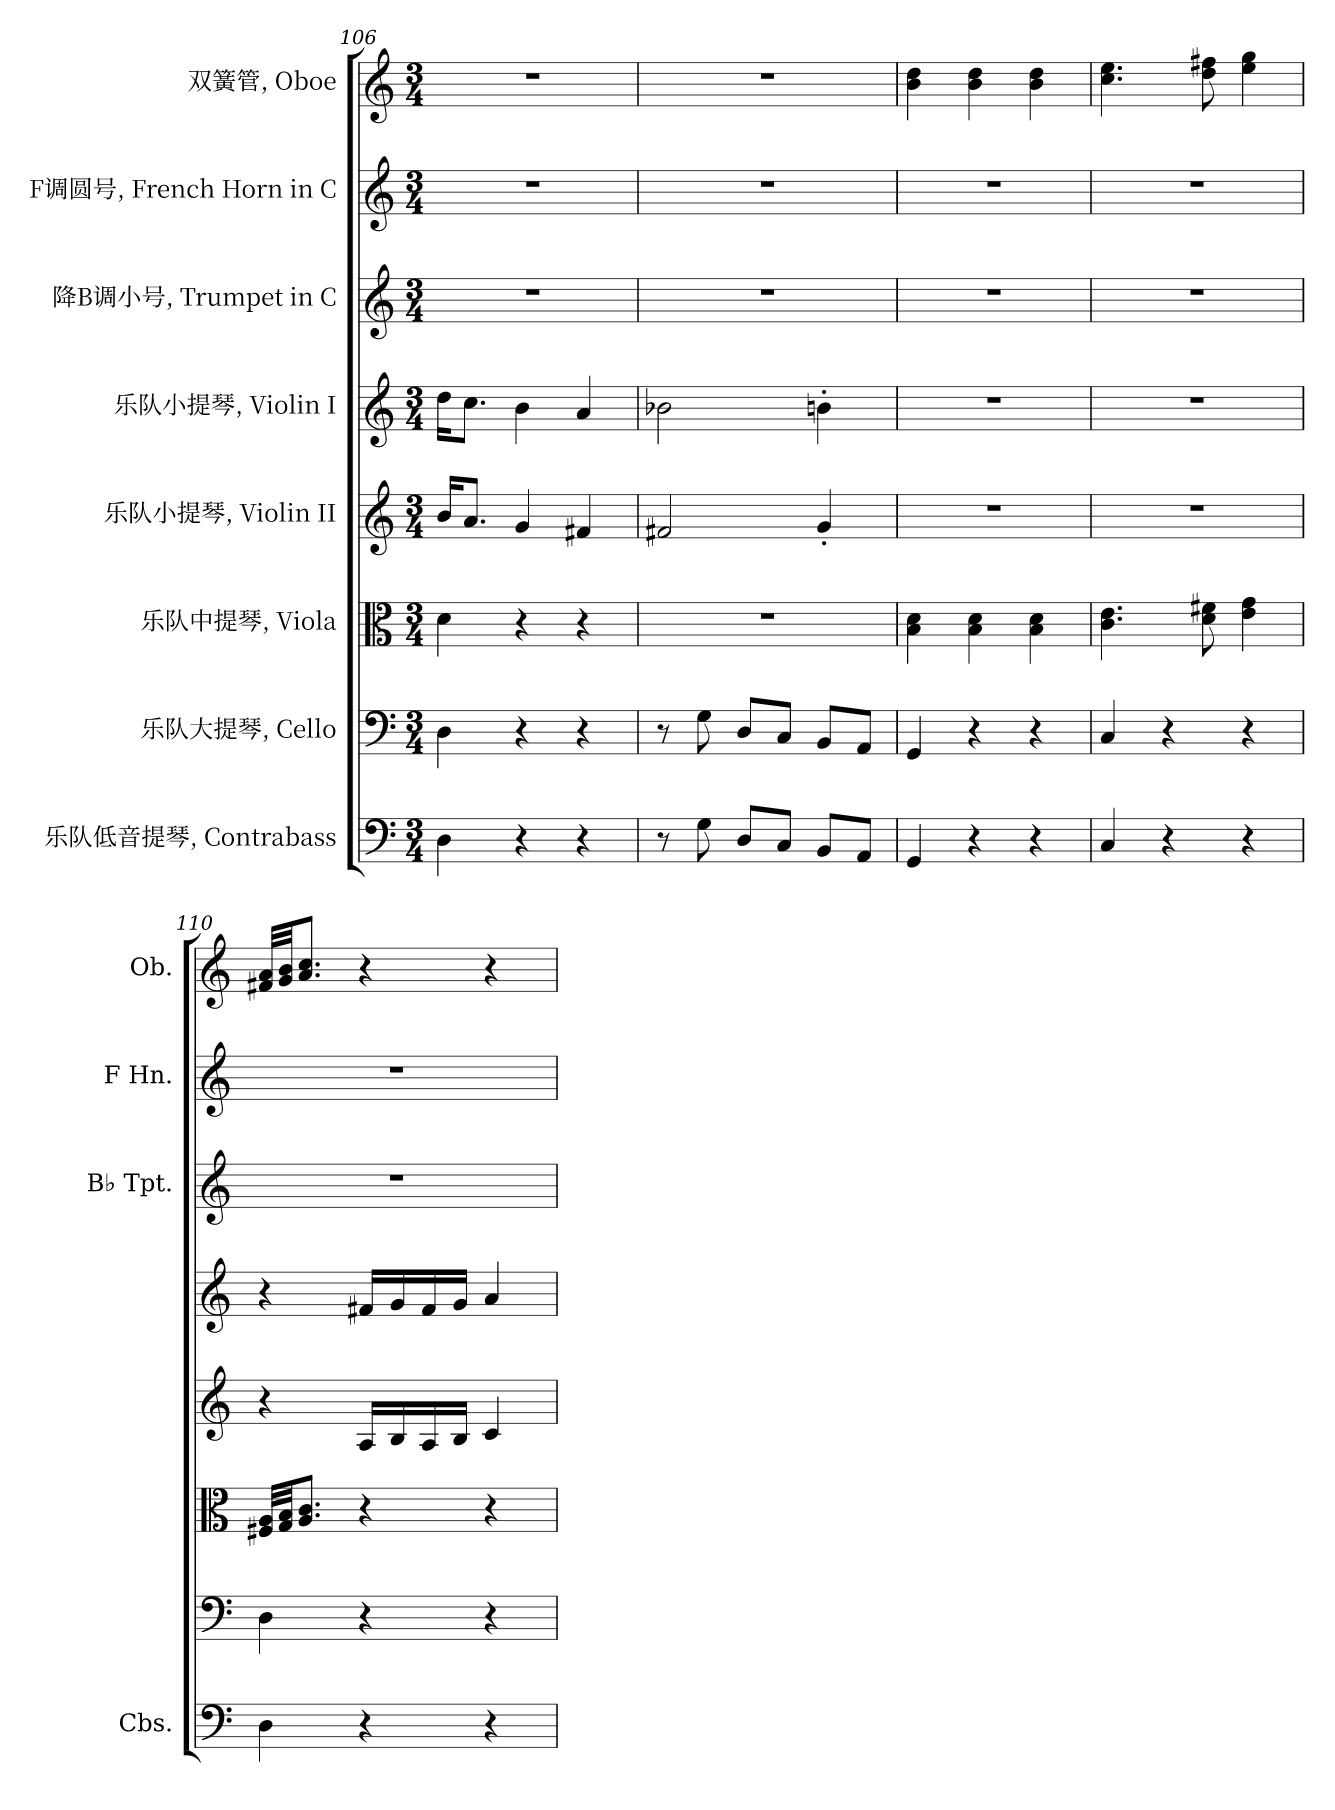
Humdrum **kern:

**kern	**kern	**kern	**kern	**kern	**kern	**kern	**kern
*part8	*part7	*part6	*part5	*part4	*part3	*part2	*part1
*staff8	*staff7	*staff6	*staff5	*staff4	*staff3	*staff2	*staff1
*I"乐队低音提琴, Contrabass	*I"乐队大提琴, Cello	*I"乐队中提琴, Viola	*I"乐队小提琴, Violin II	*I"乐队小提琴, Violin I	*I"降B调小号, Trumpet in C	*I"F调圆号, French Horn in C	*I"双簧管, Oboe
*I'Cbs.	*	*	*	*	*I'B♭ Tpt.	*I'F Hn.	*I'Ob.
*clefF4	*clefF4	*clefC3	*clefG2	*clefG2	*clefG2	*clefG2	*clefG2
*ITrd7c12	*	*	*	*	*ITrd1c2	*ITrd4c7	*
*k[]	*k[]	*k[]	*k[]	*k[]	*k[b-e-]	*k[b-]	*k[]
*M3/4	*M3/4	*M3/4	*M3/4	*M3/4	*M3/4	*M3/4	*M3/4
=106	=106	=106	=106	=106	=106	=106	=106
4DD\	4D\	4d\	16b/KL	16dd\KL	2.r	2.r	2.r
.	.	.	8.a/J	8.cc\J	.	.	.
4r	4r	4r	4g/	4b\	.	.	.
4r	4r	4r	4f#X/	4a/	.	.	.
!!LO:PB:g=z
=107	=107	=107	=107	=107	=107	=107	=107
8r	8r	2.r	2f#X/	2b-X\	2.r	2.r	2.r
8GG\	8G\	.	.	.	.	.	.
8DD/L	8D/L	.	.	.	.	.	.
8CC/J	8C/J	.	.	.	.	.	.
8BBB/L	8BB/L	.	4g'/	4bn'\	.	.	.
8AAA/J	8AA/J	.	.	.	.	.	.
=108	=108	=108	=108	=108	=108	=108	=108
4GGG/	4GG/	4B\ 4d\	2.r	2.r	2.r	2.r	4b\ 4dd\
4r	4r	4B\ 4d\	.	.	.	.	4b\ 4dd\
4r	4r	4B\ 4d\	.	.	.	.	4b\ 4dd\
=109	=109	=109	=109	=109	=109	=109	=109
4CC/	4C/	4.c\ 4.e\	2.r	2.r	2.r	2.r	4.cc\ 4.ee\
4r	4r	.	.	.	.	.	.
.	.	8d\ 8f#X\	.	.	.	.	8dd\ 8ff#X\
4r	4r	4e\ 4g\	.	.	.	.	4ee\ 4gg\
=110	=110	=110	=110	=110	=110	=110	=110
4DD\	4D\	32F#X/ 32A/LLL	4r	4r	2.r	2.r	32f#X/ 32a/LLL
.	.	32G/ 32B/JJ	.	.	.	.	32g/ 32b/JJ
.	.	8.A/ 8.c/J	.	.	.	.	8.a/ 8.cc/J
4r	4r	4r	16A/LL	16f#X/LL	.	.	4r
.	.	.	16B/	16g/	.	.	.
.	.	.	16A/	16f#/	.	.	.
.	.	.	16B/JJ	16g/JJ	.	.	.
4r	4r	4r	4c/	4a/	.	.	4r
=	=	=	=	=	=	=	=
*-	*-	*-	*-	*-	*-	*-	*-
